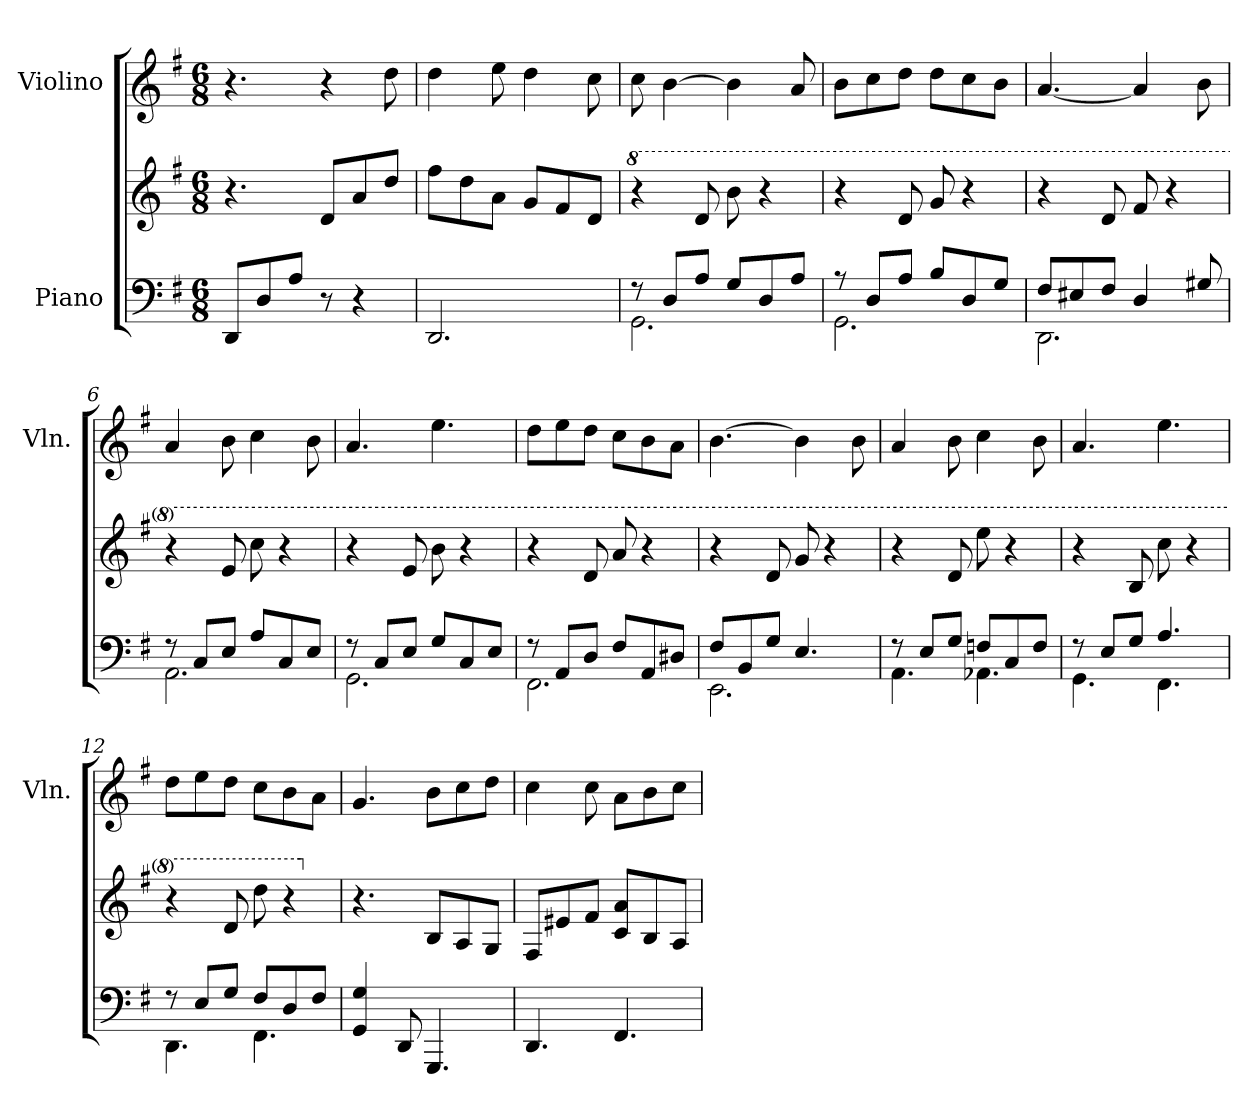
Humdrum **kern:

**kern	**kern	**kern
*part2	*part2	*part1
*staff3	*staff2	*staff1
*I"Piano	*	*I"Violino
*	*	*I'Vln.
*clefF4	*clefG2	*clefG2
*k[f#]	*k[f#]	*k[f#]
*M6/8	*M6/8	*M6/8
*MM90	*MM90	*MM90
=1	=1	=1
8DD/L	4.r	4.r
8D/	.	.
8A/J	.	.
8r	8d/L	4r
4r	8a/	.
.	8dd/J	8dd\
=2	=2	=2
2.DD/	8ff#\L	4dd\
.	8dd\	.
.	8a\J	8ee\
.	8g/L	4dd\
.	8f#/	.
.	8d/J	8cc\
=3	=3	=3
*^	*	*
*	*	*8va	*
8r	2.GG\	4r	8cc\
8D/L	.	.	[4b\
8A/J	.	8dd/	.
8G/L	.	8bb\	4b\]
8D/	.	4r	.
8A/J	.	.	8a/
=4	=4	=4	=4
8r	2.GG\	4r	8b\L
8D/L	.	.	8cc\
8A/J	.	8dd/	8dd\J
8B/L	.	8gg/	8dd\L
8D/	.	4r	8cc\
8G/J	.	.	8b\J
=5	=5	=5	=5
8F#/L	2.DD\	4r	[4.a/
8E#X/	.	.	.
8F#/J	.	8dd/	.
4D/	.	8ff#/	4a/]
.	.	4r	.
8G#X/	.	.	8b\
=6	=6	=6	=6
8r	2.AA\	4r	4a/
8C/L	.	.	.
8E/J	.	8ee/	8b\
8A/L	.	8ccc\	4cc\
8C/	.	4r	.
8E/J	.	.	8b\
!!LO:LB:g=z
=7	=7	=7	=7
8r	2.GG\	4r	4.a/
8C/L	.	.	.
8E/J	.	8ee/	.
8G/L	.	8bb\	4.ee\
8C/	.	4r	.
8E/J	.	.	.
=8	=8	=8	=8
8r	2.FF#\	4r	8dd\L
8AA/L	.	.	8ee\
8D/J	.	8dd/	8dd\J
8F#/L	.	8aa/	8cc\L
8AA/	.	4r	8b\
8D#X/J	.	.	8a\J
=9	=9	=9	=9
8F#/L	2.EE\	4r	[4.b\
8BB/	.	.	.
8G/J	.	8dd/	.
4.E/	.	8gg/	4b\]
.	.	4r	.
.	.	.	8b\
=10	=10	=10	=10
8r	4.AA\	4r	4a/
8E/L	.	.	.
8G/J	.	8dd/	8b\
8Fn/L	4.AA-X\	8eee\	4cc\
8C/	.	4r	.
8F/J	.	.	8b\
=11	=11	=11	=11
8r	4.GG\	4r	4.a/
8E/L	.	.	.
8G/J	.	8b/	.
4.A/	4.FF#\	8ccc\	4.ee\
.	.	4r	.
=12	=12	=12	=12
8r	4.DD\	4r	8dd\L
8E/L	.	.	8ee\
8G/J	.	8dd/	8dd\J
8F#/L	4.FF#\	8ddd\	8cc\L
8D/	.	4r	8b\
8F#/J	.	.	8a\J
*v	*v	*	*
=13	=13	=13
*	*X8va	*
4GG/ 4G/	4.r	4.g/
8DD/	.	.
4.GGG/	8B/L	8b\L
.	8A/	8cc\
.	8G/J	8dd\J
!!LO:LB:g=z
=14	=14	=14
4.DD/	8F#/L	4cc\
.	8e#X/	.
.	8f#/J	8cc\
4.FF#/	8c/ 8a/L	8a\L
.	8B/	8b\
.	8A/J	8cc\J
=	=	=
*-	*-	*-
